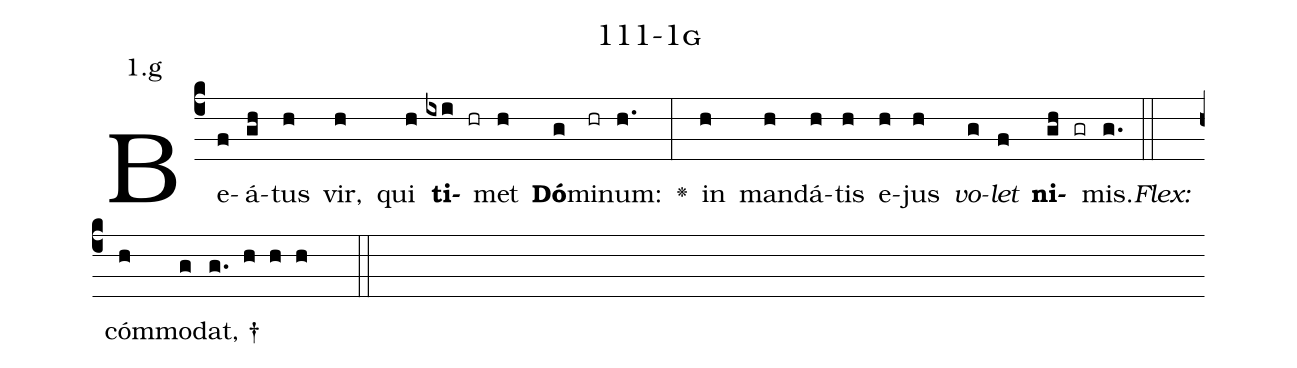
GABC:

name: 111-1g;
annotation: 1.g;
%%
(c4)Be(f)á(gh)tus(h) vir,(h) qui(h) <b>ti</b>(ixi hr)met(h) <b>Dó</b>(g)mi(hr)num:(h.) <v>\greheightstar</v>(:) in(h) man(h)dá(h)tis(h) e(h)jus(h) <i>vo</i>(g)<i>let</i>(f) <b>ni</b>(gh gr)mis.(g.) (::)
<i>Flex:</i>()  cóm(h)mo(g)dat, †(g. h h h  ::)

%E(h) u(h) o(g) u(f) a(gh) e.(g.) (::)
